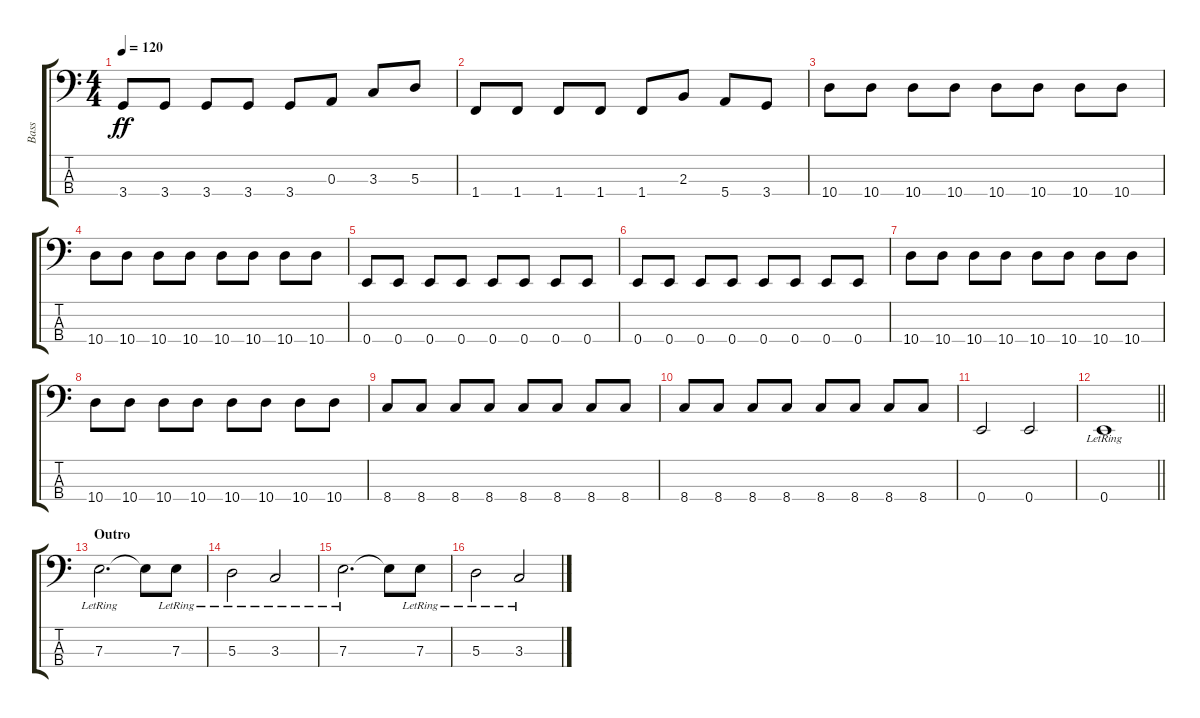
\track ("Bass" "Bass") {instrument electricbassfinger}
\staff {score tabs}
\tuning (G2 D2 A1 E1) {hide}
\ts (4 4)
\tempo 120
\clef f4
\ks c
3.4.8{dy ff} 3.4.8 3.4.8 3.4.8 3.4.8 0.3.8 3.3.8 5.3.8 |
1.4.8 1.4.8 1.4.8 1.4.8 1.4.8 2.3.8 5.4.8 3.4.8 |
10.4.8 10.4.8 10.4.8 10.4.8 10.4.8 10.4.8 10.4.8 10.4.8 |
10.4.8 10.4.8 10.4.8 10.4.8 10.4.8 10.4.8 10.4.8 10.4.8 |
0.4.8 0.4.8 0.4.8 0.4.8 0.4.8 0.4.8 0.4.8 0.4.8 |
0.4.8 0.4.8 0.4.8 0.4.8 0.4.8 0.4.8 0.4.8 0.4.8 |
10.4.8 10.4.8 10.4.8 10.4.8 10.4.8 10.4.8 10.4.8 10.4.8 |
10.4.8 10.4.8 10.4.8 10.4.8 10.4.8 10.4.8 10.4.8 10.4.8 |
8.4.8 8.4.8 8.4.8 8.4.8 8.4.8 8.4.8 8.4.8 8.4.8 |
8.4.8 8.4.8 8.4.8 8.4.8 8.4.8 8.4.8 8.4.8 8.4.8 |
0.4.2 0.4.2 |
\barLineRight lightlight
0.4{lr}.1 |
\section ("" "Outro")
7.3{lr}.2{d volume 13 instrument electricbassfinger} 7.3{t}.8 7.3{lr}.8 |
5.3{lr}.2 3.3{lr}.2 |
7.3{lr}.2{d} 7.3{t}.8 7.3{lr}.8 |
5.3{lr}.2 3.3{lr}.2
